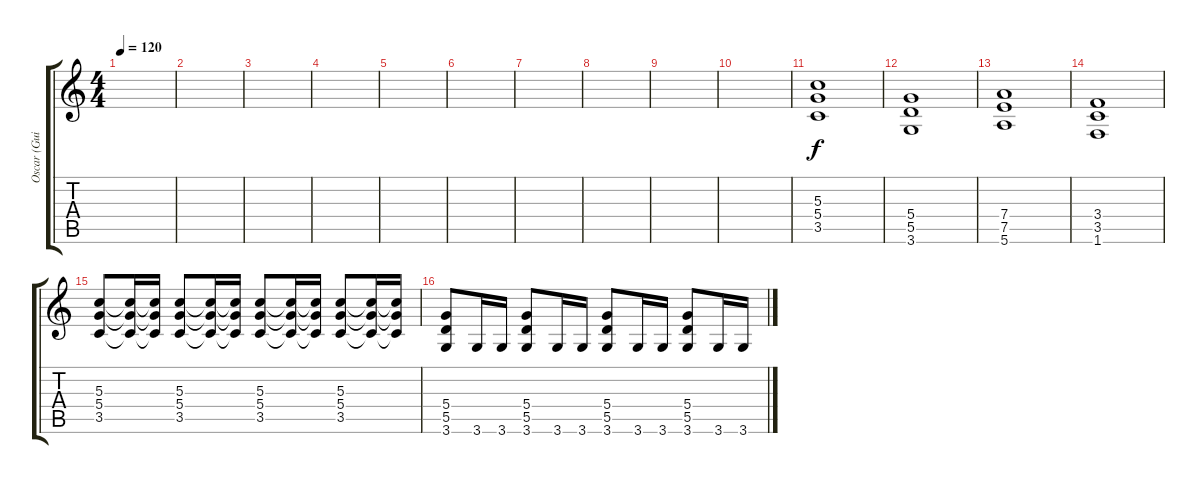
\track ("Oscar (Guitar II)" "Oscar (Gui") {instrument distortionguitar}
\staff {score tabs}
\tuning (E4 B3 G3 D3 A2 E2) {hide}
\ts (4 4)
\tempo 120
\clef g2
\ks c
|
|
|
|
|
|
|
|
|
|
(5.3 5.4 3.5).1 |
(5.4 5.5 3.6).1 |
(7.4 7.5 5.6).1 |
(3.4 3.5 1.6).1 |
(5.3 5.4 3.5).8 (5.3{t} 5.4{t} 3.5{t}).16 (5.3{t} 5.4{t} 3.5{t}).16 (5.3 5.4 3.5).8 (5.3{t} 5.4{t} 3.5{t}).16 (5.3{t} 5.4{t} 3.5{t}).16 (5.3 5.4 3.5).8 (5.3{t} 5.4{t} 3.5{t}).16 (5.3{t} 5.4{t} 3.5{t}).16 (5.3 5.4 3.5).8 (5.3{t} 5.4{t} 3.5{t}).16 (5.3{t} 5.4{t} 3.5{t}).16 |
(5.4 5.5 3.6).8 3.6.16 3.6.16 (5.4 5.5 3.6).8 3.6.16 3.6.16 (5.4 5.5 3.6).8 3.6.16 3.6.16 (5.4 5.5 3.6).8 3.6.16 3.6.16
